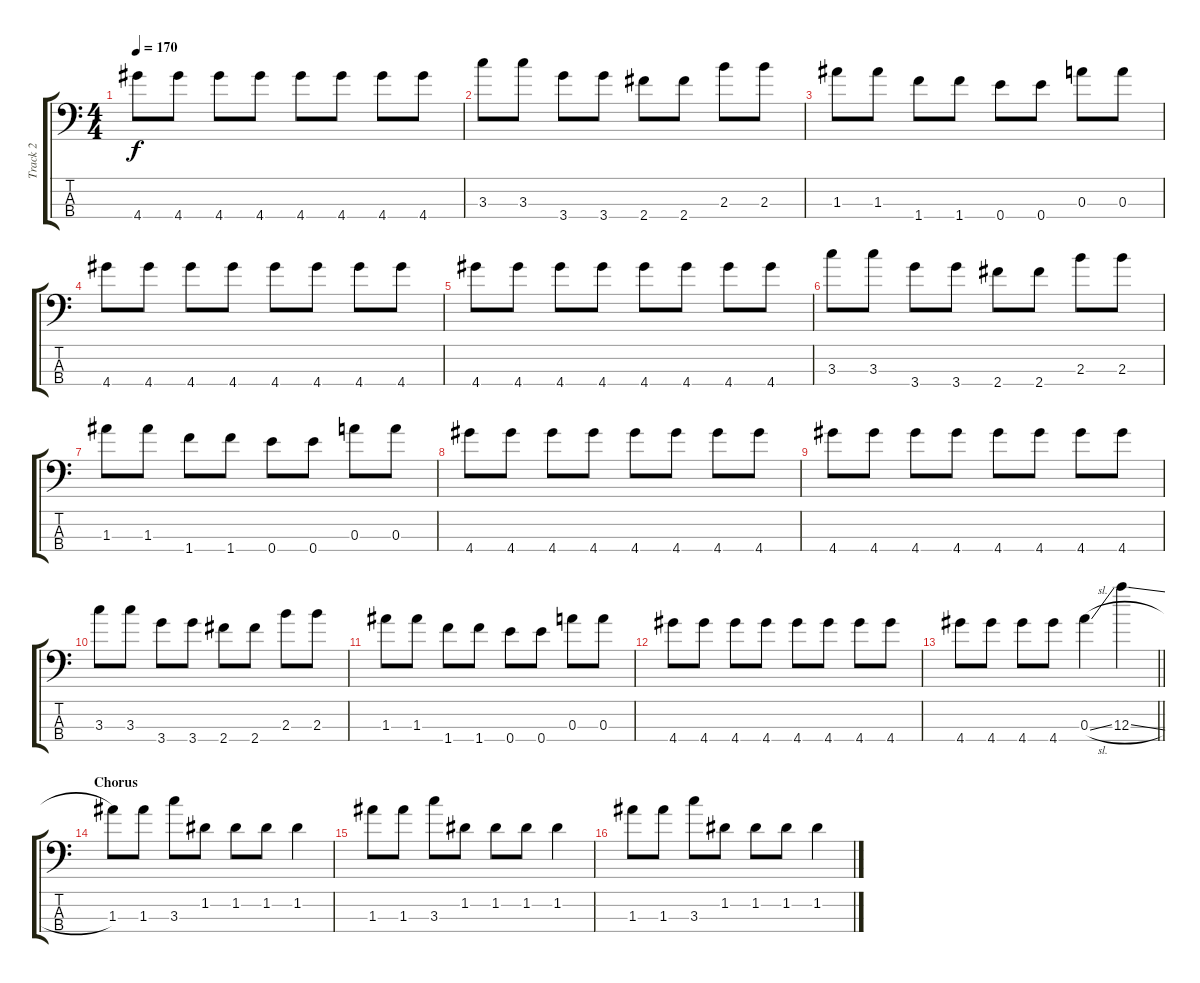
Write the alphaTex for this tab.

\track ("Track 2" "Track 2") {instrument electricbassfinger}
\staff {score tabs}
\tuning (G4 D3 A3 E3) {hide}
\ts (4 4)
\tempo 170
\clef f4
\ks c
4.4.8{dy f} 4.4.8 4.4.8 4.4.8 4.4.8 4.4.8 4.4.8 4.4.8 |
3.3.8 3.3.8 3.4.8 3.4.8 2.4.8 2.4.8 2.3.8 2.3.8 |
1.3.8 1.3.8 1.4.8 1.4.8 0.4.8 0.4.8 0.3.8 0.3.8 |
4.4.8 4.4.8 4.4.8 4.4.8 4.4.8 4.4.8 4.4.8 4.4.8 |
4.4.8 4.4.8 4.4.8 4.4.8 4.4.8 4.4.8 4.4.8 4.4.8 |
3.3.8 3.3.8 3.4.8 3.4.8 2.4.8 2.4.8 2.3.8 2.3.8 |
1.3.8 1.3.8 1.4.8 1.4.8 0.4.8 0.4.8 0.3.8 0.3.8 |
4.4.8 4.4.8 4.4.8 4.4.8 4.4.8 4.4.8 4.4.8 4.4.8 |
4.4.8 4.4.8 4.4.8 4.4.8 4.4.8 4.4.8 4.4.8 4.4.8 |
3.3.8 3.3.8 3.4.8 3.4.8 2.4.8 2.4.8 2.3.8 2.3.8 |
1.3.8 1.3.8 1.4.8 1.4.8 0.4.8 0.4.8 0.3.8 0.3.8 |
4.4.8 4.4.8 4.4.8 4.4.8 4.4.8 4.4.8 4.4.8 4.4.8 |
\barLineRight lightlight
4.4.8 4.4.8 4.4.8 4.4.8 0.3{sl}.4 12.3{sl}.4 |
\section ("" "Chorus")
1.3.8 1.3.8 3.3.8 1.2.8 1.2.8 1.2.8 1.2.4 |
1.3.8 1.3.8 3.3.8 1.2.8 1.2.8 1.2.8 1.2.4 |
1.3.8 1.3.8 3.3.8 1.2.8 1.2.8 1.2.8 1.2.4
